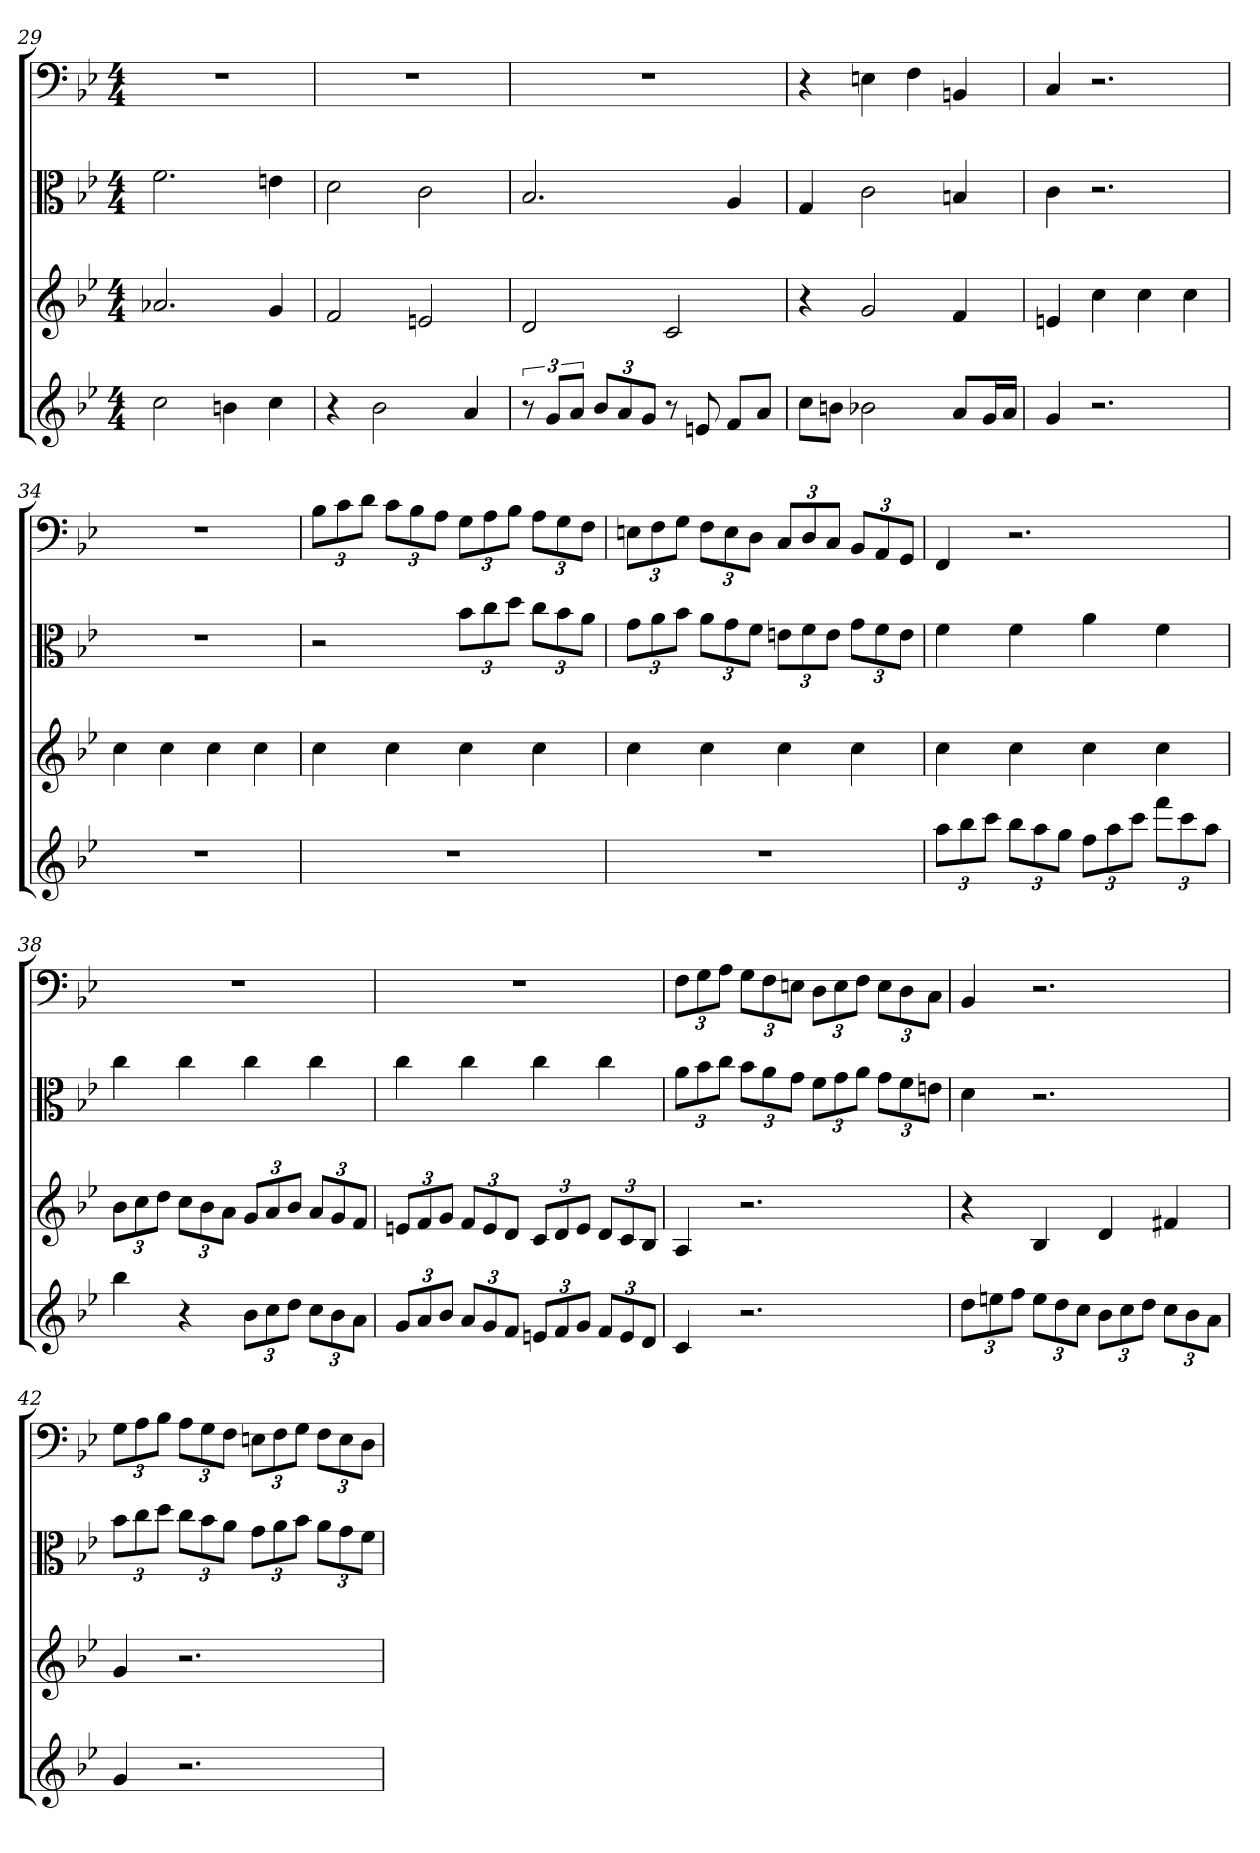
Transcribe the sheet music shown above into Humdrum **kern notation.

**kern	**kern	**kern	**kern
*part4	*part3	*part2	*part1
*staff4	*staff3	*staff2	*staff1
*	*	*clefC3	*clefF4
*k[b-e-]	*k[b-e-]	*k[b-e-]	*k[b-e-]
*B-:	*B-:	*B-:	*B-:
*M4/4	*M4/4	*M4/4	*M4/4
=29	=29	=29	=29
2cc	2.a-X	2.f	1r
4bn	.	.	.
4cc	4g	4en	.
=30	=30	=30	=30
4r	2f	2d	1r
2b-	.	.	.
.	2en	2c	.
4a	.	.	.
=31	=31	=31	=31
12r	2d	2.B-	1r
12gL	.	.	.
12aJ	.	.	.
12b-L	.	.	.
12a	.	.	.
12gJ	.	.	.
8r	2c	.	.
8en	.	.	.
8fL	.	4A	.
8aJ	.	.	.
=32	=32	=32	=32
8ccL	4r	4G	4r
8bnJ	.	.	.
2b-X	2g	2c	4En
.	.	.	4F
8aL	4f	4Bn	4BBn
16gL	.	.	.
16aJJ	.	.	.
=33	=33	=33	=33
4g	4en	4c	4C
2.r	4cc	2.r	2.r
.	4cc	.	.
.	4cc	.	.
=34	=34	=34	=34
1r	4cc	1r	1r
.	4cc	.	.
.	4cc	.	.
.	4cc	.	.
=35	=35	=35	=35
1r	4cc	2r	12B-\L
.	.	.	12c\
.	.	.	12d\J
.	4cc	.	12c\L
.	.	.	12B-\
.	.	.	12A\J
.	4cc	12b-\L	12G\L
.	.	12cc\	12A\
.	.	12dd\J	12B-\J
.	4cc	12cc\L	12A\L
.	.	12b-\	12G\
.	.	12a\J	12F\J
=36	=36	=36	=36
1r	4cc	12g\L	12En\L
.	.	12a\	12F\
.	.	12b-\J	12G\J
.	4cc	12a\L	12F\L
.	.	12g\	12E\
.	.	12f\J	12D\J
.	4cc	12en\L	12C/L
.	.	12f\	12D/
.	.	12e\J	12C/J
.	4cc	12g\L	12BB-/L
.	.	12f\	12AA/
.	.	12e\J	12GG/J
=37	=37	=37	=37
12aaL	4cc	4f	4FF
12bb-	.	.	.
12cccJ	.	.	.
12bb-L	4cc	4f	2.r
12aa	.	.	.
12ggJ	.	.	.
12ffL	4cc	4a	.
12aa	.	.	.
12cccJ	.	.	.
12fffL	4cc	4f	.
12ccc	.	.	.
12aaJ	.	.	.
=38	=38	=38	=38
4bb-	12b-L	4cc	1r
.	12cc	.	.
.	12ddJ	.	.
4r	12ccL	4cc	.
.	12b-	.	.
.	12aJ	.	.
12b-L	12gL	4cc	.
12cc	12a	.	.
12ddJ	12b-J	.	.
12ccL	12aL	4cc	.
12b-	12g	.	.
12aJ	12fJ	.	.
=39	=39	=39	=39
12gL	12enL	4cc	1r
12a	12f	.	.
12b-J	12gJ	.	.
12aL	12fL	4cc	.
12g	12e	.	.
12fJ	12dJ	.	.
12enL	12cL	4cc	.
12f	12d	.	.
12gJ	12eJ	.	.
12fL	12dL	4cc	.
12e	12c	.	.
12dJ	12B-J	.	.
=40	=40	=40	=40
4c	4A	12a\L	12F\L
.	.	12b-\	12G\
.	.	12cc\J	12A\J
2.r	2.r	12b-\L	12G\L
.	.	12a\	12F\
.	.	12g\J	12En\J
.	.	12f\L	12D\L
.	.	12g\	12E\
.	.	12a\J	12F\J
.	.	12g\L	12E\L
.	.	12f\	12D\
.	.	12en\J	12C\J
=41	=41	=41	=41
12ddL	4r	4d	4BB-
12een	.	.	.
12ffJ	.	.	.
12eeL	4B-	2.r	2.r
12dd	.	.	.
12ccJ	.	.	.
12b-L	4d	.	.
12cc	.	.	.
12ddJ	.	.	.
12ccL	4f#X	.	.
12b-	.	.	.
12aJ	.	.	.
=42	=42	=42	=42
4g	4g	12b-\L	12G\L
.	.	12cc\	12A\
.	.	12dd\J	12B-\J
2.r	2.r	12cc\L	12A\L
.	.	12b-\	12G\
.	.	12a\J	12F\J
.	.	12g\L	12En\L
.	.	12a\	12F\
.	.	12b-\J	12G\J
.	.	12a\L	12F\L
.	.	12g\	12E\
.	.	12f\J	12D\J
=	=	=	=
*-	*-	*-	*-
